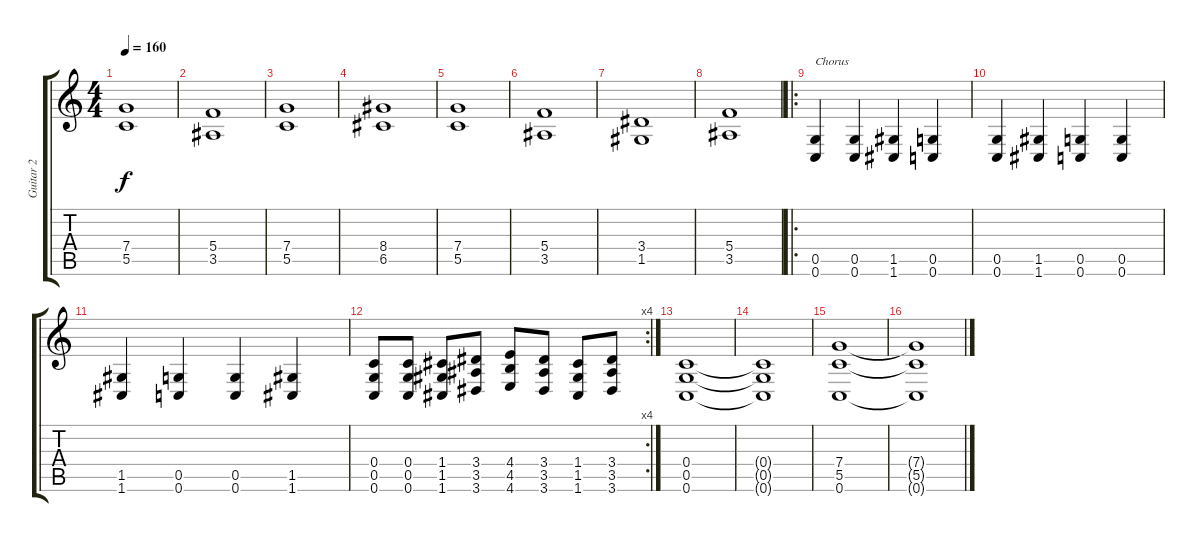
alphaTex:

\track ("Guitar 2" "Guitar 2") {instrument overdrivenguitar}
\staff {score tabs}
\tuning (D4 A3 F3 C3 G2 C2) {hide}
\ts (4 4)
\tempo 160
\clef g2
\ks c
(7.4 5.5).1{dy f} |
(5.4 3.5).1 |
(7.4 5.5).1 |
(8.4 6.5).1 |
(7.4 5.5).1 |
(5.4 3.5).1 |
(3.4 1.5).1 |
(5.4 3.5).1 |
\ro
(0.5 0.6).4{txt "Chorus"} (0.5 0.6).4 (1.5 1.6).4 (0.5 0.6).4 |
(0.5 0.6).4 (1.5 1.6).4 (0.5 0.6).4 (0.5 0.6).4 |
(1.5 1.6).4 (0.5 0.6).4 (0.5 0.6).4 (1.5 1.6).4 |
\rc 4
(0.4 0.5 0.6).8 (0.4 0.5 0.6).8 (1.4 1.5 1.6).8 (3.4 3.5 3.6).8 (4.4 4.5 4.6).8 (3.4 3.5 3.6).8 (1.4 1.5 1.6).8 (3.4 3.5 3.6).8 |
(0.4 0.5 0.6).1 |
(0.4{t} 0.5{t} 0.6{t}).1 |
(7.4 5.5 0.6).1 |
(7.4{t} 5.5{t} 0.6{t}).1
